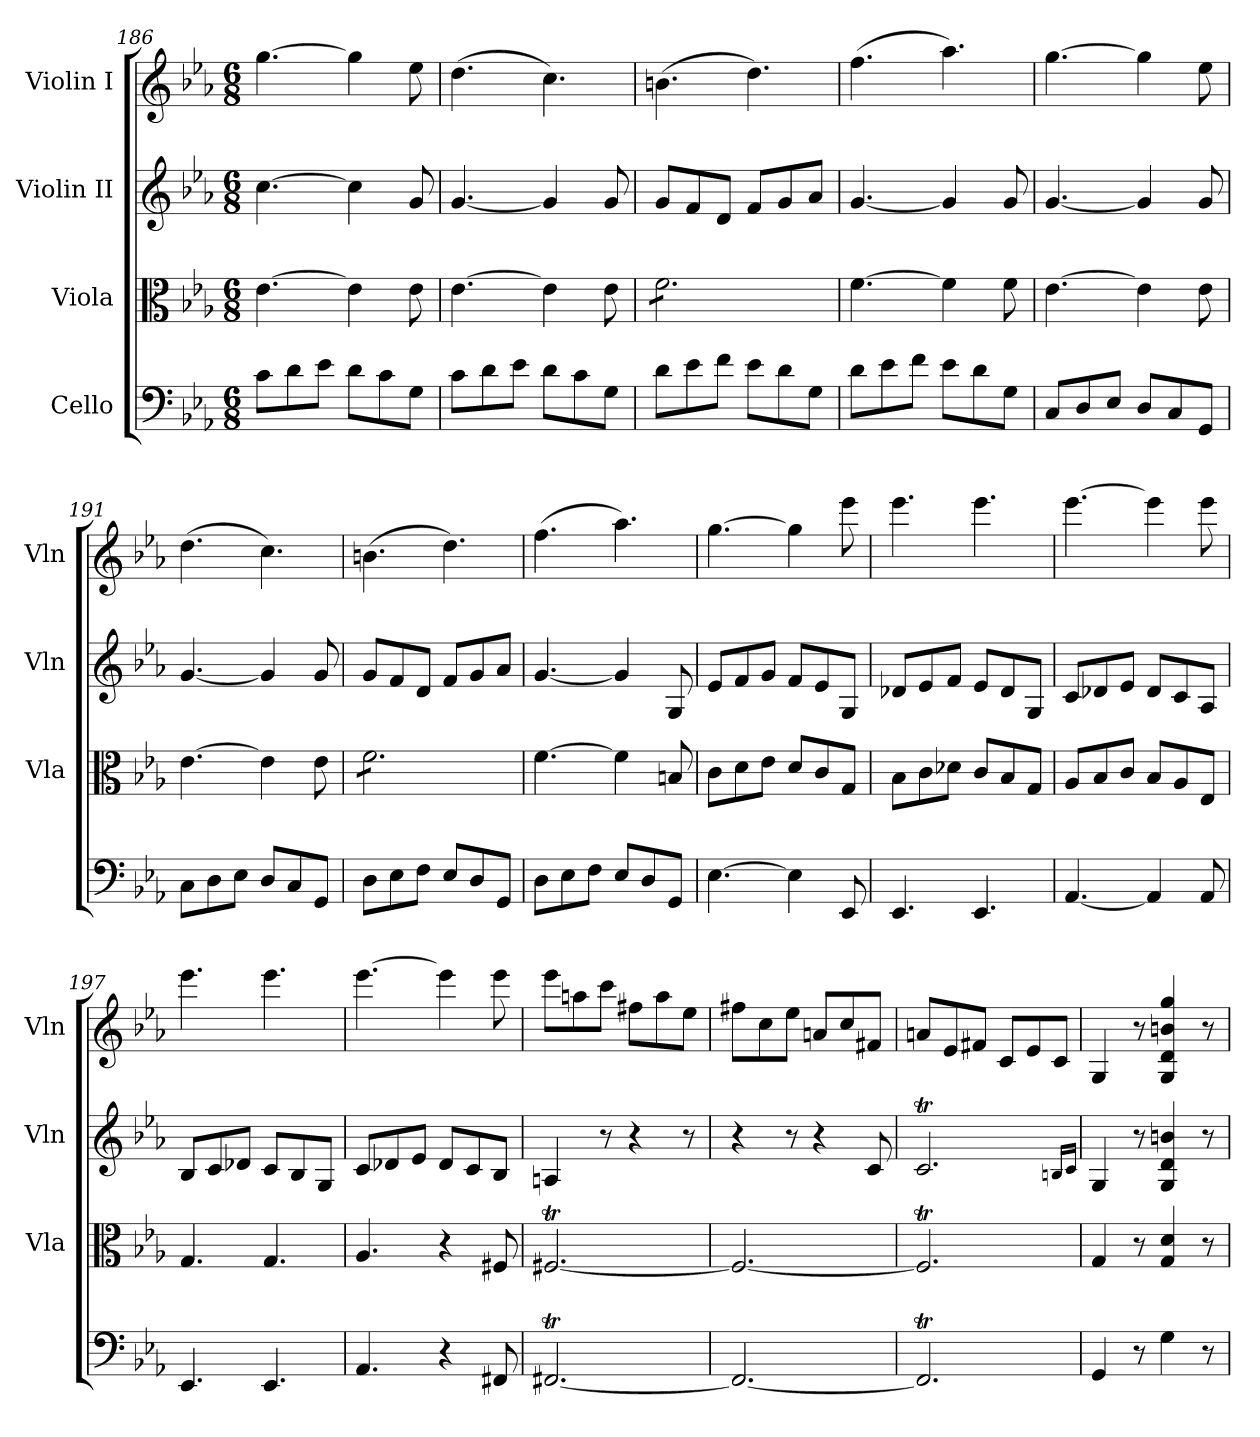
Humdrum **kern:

**kern	**kern	**kern	**kern
*part4	*part3	*part2	*part1
*staff4	*staff3	*staff2	*staff1
*I"Cello	*I"Viola	*I"Violin II	*I"Violin I
*	*I'Vla	*I'Vln	*I'Vln
*clefF4	*clefC3	*clefG2	*clefG2
*k[b-e-a-]	*k[b-e-a-]	*k[b-e-a-]	*k[b-e-a-]
*M6/8	*M6/8	*M6/8	*M6/8
=186	=186	=186	=186
8c\L	[4.e-\	[4.cc\	[4.gg\
8d\	.	.	.
8e-\J	.	.	.
8d\L	4e-\]	4cc\]	4gg\]
8c\	.	.	.
8G\J	8e-\	8g/	8ee-\
=187	=187	=187	=187
8c\L	[4.e-\	[4.g/	(>4.dd\
8d\	.	.	.
8e-\J	.	.	.
8d\L	4e-\]	4g/]	4.cc\)
8c\	.	.	.
8G\J	8e-\	8g/	.
=188	=188	=188	=188
*	*tremolo	*	*
8d\L	8f\L	8g/L	(>4.bn\
8e-\	8f\	8f/	.
8f\J	8f\	8d/J	.
8e-\L	8f\	8f/L	4.dd\)
8d\	8f\	8g/	.
8G\J	8f\J	8a-/J	.
*	*Xtremolo	*	*
=189	=189	=189	=189
8d\L	[4.f\	[4.g/	(>4.ff\
8e-\	.	.	.
8f\J	.	.	.
8e-\L	4f\]	4g/]	4.aa-\)
8d\	.	.	.
8G\J	8f\	8g/	.
!!LO:LB:g=z
=190	=190	=190	=190
8C/L	[4.e-\	[4.g/	[4.gg\
8D/	.	.	.
8E-/J	.	.	.
8D/L	4e-\]	4g/]	4gg\]
8C/	.	.	.
8GG/J	8e-\	8g/	8ee-\
=191	=191	=191	=191
8C\L	[4.e-\	[4.g/	(>4.dd\
8D\	.	.	.
8E-\J	.	.	.
8D/L	4e-\]	4g/]	4.cc\)
8C/	.	.	.
8GG/J	8e-\	8g/	.
=192	=192	=192	=192
*	*tremolo	*	*
8D\L	8f\L	8g/L	(>4.bn\
8E-\	8f\	8f/	.
8F\J	8f\	8d/J	.
8E-/L	8f\	8f/L	4.dd\)
8D/	8f\	8g/	.
8GG/J	8f\J	8a-/J	.
*	*Xtremolo	*	*
=193	=193	=193	=193
8D\L	[4.f\	[4.g/	(>4.ff\
8E-\	.	.	.
8F\J	.	.	.
8E-/L	4f\]	4g/]	4.aa-\)
8D/	.	.	.
8GG/J	8Bn/	8G/	.
=194	=194	=194	=194
[4.E-\	8c\L	8e-/L	[4.gg\
.	8d\	8f/	.
.	8e-\J	8g/J	.
4E-\]	8d/L	8f/L	4gg\]
.	8c/	8e-/	.
8EE-/	8G/J	8G/J	8eee-\
=195	=195	=195	=195
4.EE-/	8B-\L	8d-X/L	4.eee-\
.	8c\	8e-/	.
.	8d-X\J	8f/J	.
4.EE-/	8c/L	8e-/L	4.eee-\
.	8B-/	8d-/	.
.	8G/J	8G/J	.
=196	=196	=196	=196
[4.AA-/	8A-/L	8c/L	[4.eee-\
.	8B-/	8d-X/	.
.	8c/J	8e-/J	.
4AA-/]	8B-/L	8d-/L	4eee-\]
.	8A-/	8c/	.
8AA-/	8E-/J	8A-/J	8eee-\
=197	=197	=197	=197
4.EE-/	4.G/	8B-/L	4.eee-\
.	.	8c/	.
.	.	8d-X/J	.
4.EE-/	4.G/	8c/L	4.eee-\
.	.	8B-/	.
.	.	8G/J	.
=198	=198	=198	=198
4.AA-/	4.A-/	8c/L	[4.eee-\
.	.	8d-X/	.
.	.	8e-/J	.
4r	4r	8d-/L	4eee-\]
.	.	8c/	.
8FF#X/	8F#X/	8B-/J	8eee-\
=199	=199	=199	=199
[2.FF#Xt/	[2.F#Xt/	4An/	8eee-\L
.	.	.	8aan\
.	.	8r	8ccc\J
.	.	4r	8ff#X\L
.	.	.	8aa\
.	.	8r	8ee-\J
=200	=200	=200	=200
2.FF#/_	2.F#/_	4r	8ff#X\L
.	.	.	8cc\
.	.	8r	8ee-\J
.	.	4r	8an/L
.	.	.	8cc/
.	.	8c/	8f#X/J
!!LO:LB:g=z
=201	=201	=201	=201
2.FF#t/]	2.F#t/]	2.cT/	8an/L
.	.	.	8e-/
.	.	.	8f#X/J
.	.	.	8c/L
.	.	.	8e-/
.	.	.	8c/J
.	.	16qBn/LL	.
.	.	16qc/JJ	.
=202	=202	=202	=202
4GG/	4G/	4G/	4G/
8r	8r	8r	8r
4G\	4G/ 4d/	4G/ 4d/ 4bn/	4G/ 4d/ 4bn/ 4gg/
8r	8r	8r	8r
=	=	=	=
*-	*-	*-	*-
